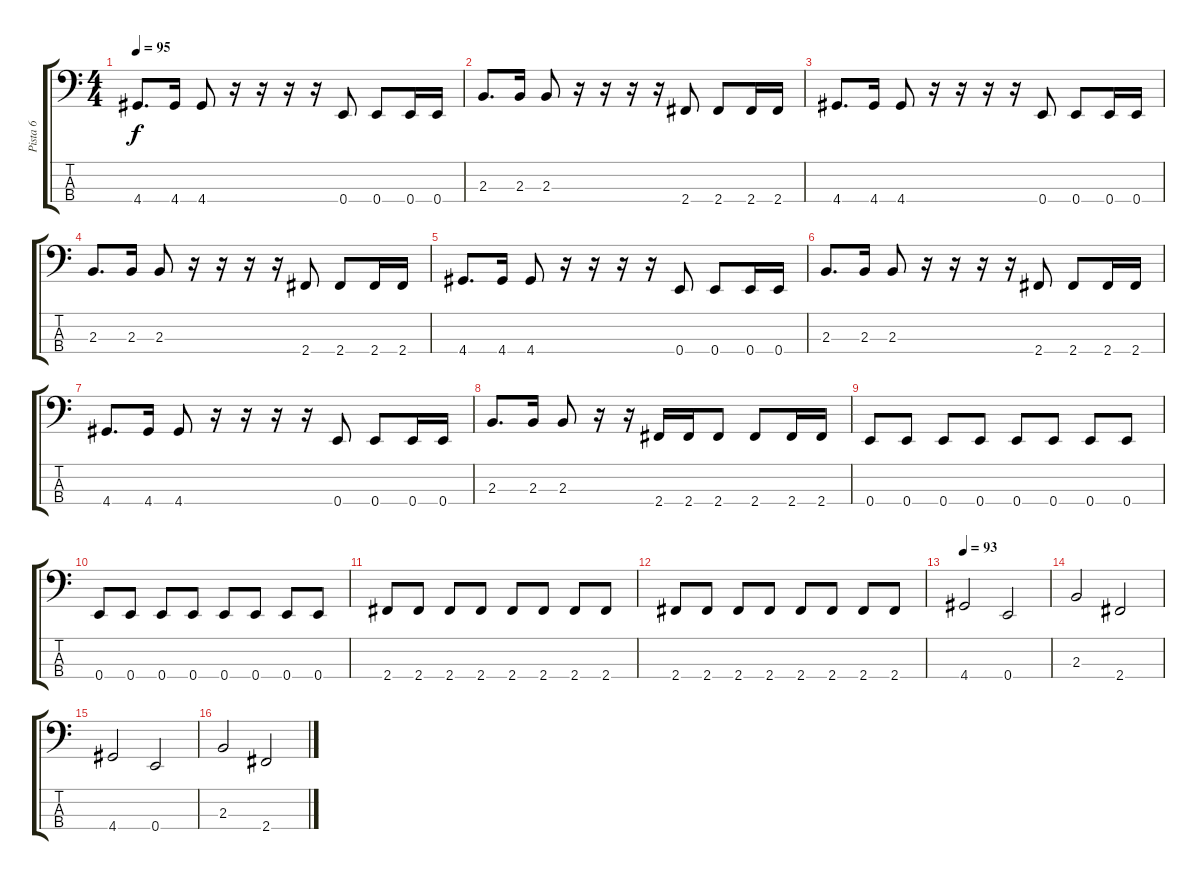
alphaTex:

\track ("Pista 6" "Pista 6") {instrument electricbasspick}
\staff {score tabs}
\tuning (G2 D2 A1 E1) {hide}
\ts (4 4)
\tempo 95
\clef f4
\ks c
4.4.8{d dy f} 4.4.16 4.4.8 r.16 r.16 r.16 r.16 0.4.8 0.4.8 0.4.16 0.4.16 |
2.3.8{d} 2.3.16 2.3.8 r.16 r.16 r.16 r.16 2.4.8 2.4.8 2.4.16 2.4.16 |
4.4.8{d} 4.4.16 4.4.8 r.16 r.16 r.16 r.16 0.4.8 0.4.8 0.4.16 0.4.16 |
2.3.8{d} 2.3.16 2.3.8 r.16 r.16 r.16 r.16 2.4.8 2.4.8 2.4.16 2.4.16 |
4.4.8{d} 4.4.16 4.4.8 r.16 r.16 r.16 r.16 0.4.8 0.4.8 0.4.16 0.4.16 |
2.3.8{d} 2.3.16 2.3.8 r.16 r.16 r.16 r.16 2.4.8 2.4.8 2.4.16 2.4.16 |
4.4.8{d} 4.4.16 4.4.8 r.16 r.16 r.16 r.16 0.4.8 0.4.8 0.4.16 0.4.16 |
2.3.8{d} 2.3.16 2.3.8 r.16 r.16 2.4.16 2.4.16 2.4.8 2.4.8 2.4.16 2.4.16 |
0.4.8 0.4.8 0.4.8 0.4.8 0.4.8 0.4.8 0.4.8 0.4.8 |
0.4.8 0.4.8 0.4.8 0.4.8 0.4.8 0.4.8 0.4.8 0.4.8 |
2.4.8 2.4.8 2.4.8 2.4.8 2.4.8 2.4.8 2.4.8 2.4.8 |
2.4.8 2.4.8 2.4.8 2.4.8 2.4.8 2.4.8 2.4.8 2.4.8 |
\tempo 93
4.4.2 0.4.2 |
2.3.2 2.4.2 |
4.4.2 0.4.2 |
2.3.2 2.4.2
